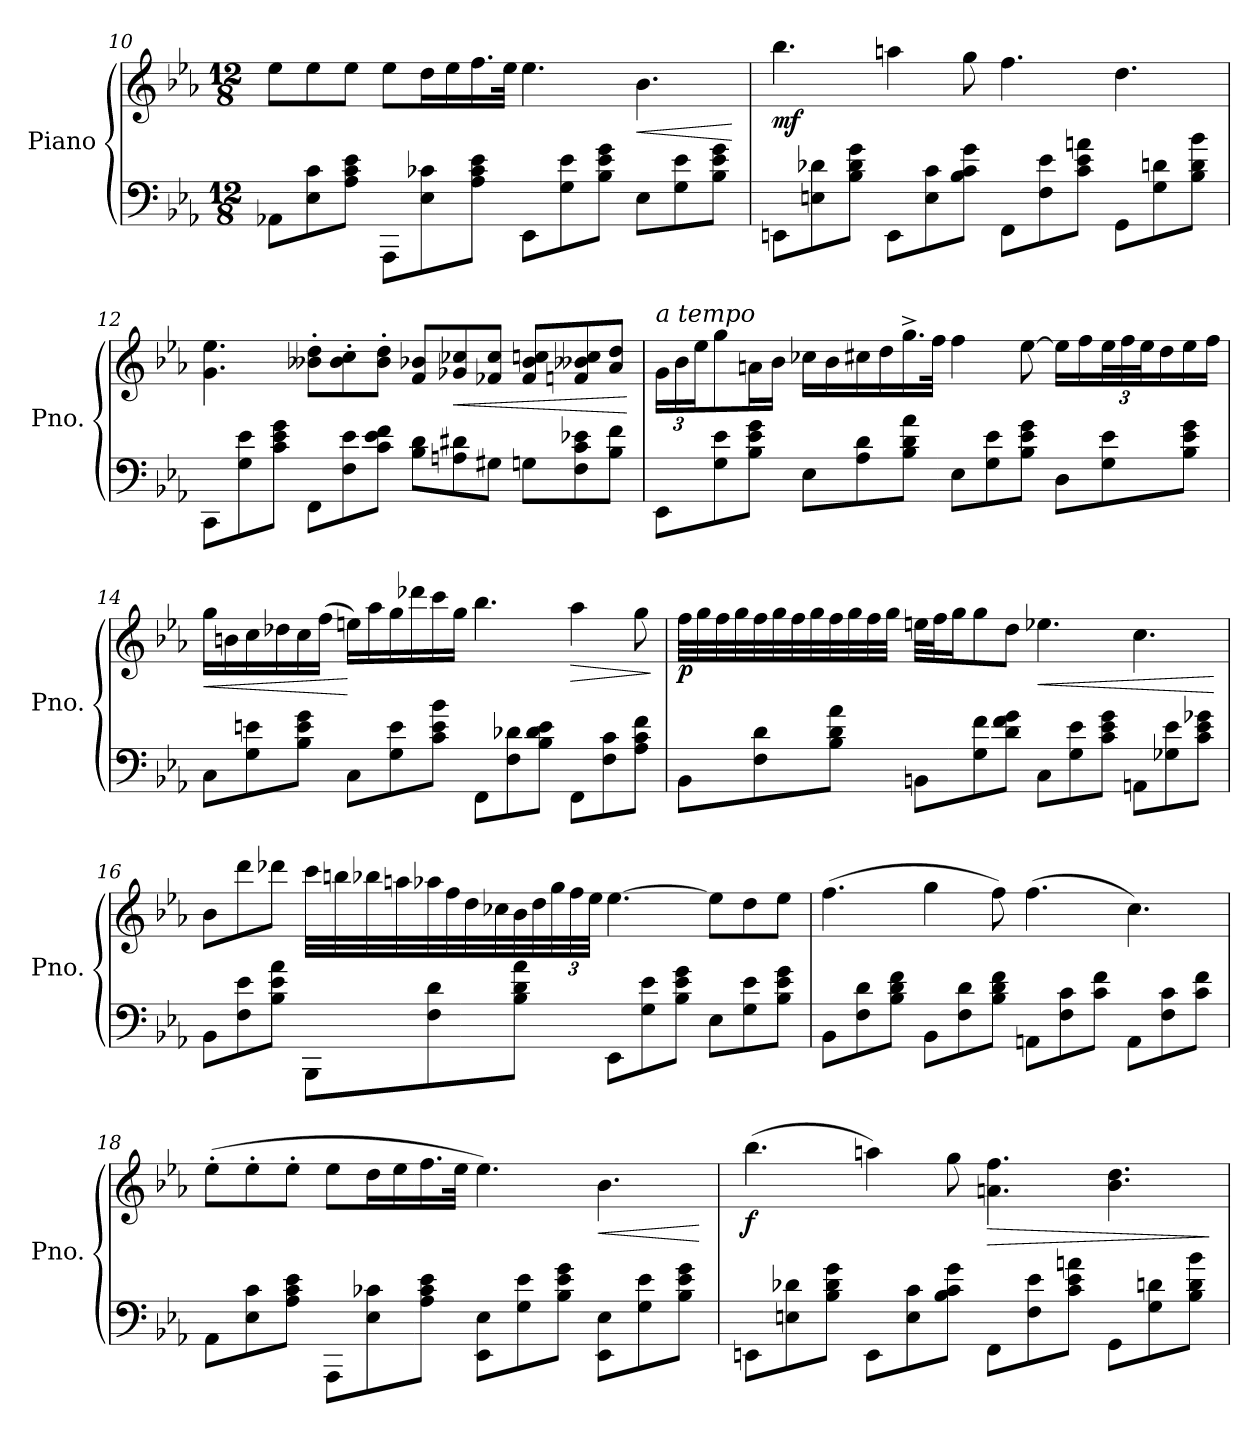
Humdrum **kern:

**kern	**kern	**dynam
*part1	*part1	*part1
*staff2	*staff1	*staff1/2
*I"Piano	*	*
*I'Pno.	*	*
!!LO:LB:g=z
*clefF4	*clefG2	*
*k[b-e-a-]	*k[b-e-a-]	*
*M12/8	*M12/8	*
=10	=10	=10
8AA-X\L	8ee-\L	.
8E-\ 8c\	8ee-\	.
8A-\ 8c\ 8e-\J	8ee-\J	.
8AAA-\L	8ee-\L	.
8E-\ 8c-X\	16dd\L	.
.	16ee-\	.
8A-\ 8c-\ 8e-\J	16.ff\	.
.	32ee-\JJk	.
8EE-\L	4.ee-\	.
8G\ 8e-\	.	.
8B-\ 8e-\ 8g\J	.	.
!	!	!LO:HP:b
8E-\L	4.b-\	<
8G\ 8e-\	.	.
8B-\ 8e-\ 8g\J	.	.
.	.	[
=11	=11	=11
!	!	!LO:DY:b
8EEn\L	4.bb-\	mf
8En\ 8d-X\	.	.
8B-\ 8d-\ 8g\J	.	.
8EE\L	4aan\	.
8E\ 8c\	.	.
8B-\ 8c\ 8g\J	8gg\	.
8FF\L	4.ff\	.
8F\ 8e-\	.	.
8c\ 8e-\ 8an\J	.	.
8GG\L	4.dd\	.
8G\ 8dn\	.	.
8B-\ 8d\ 8b-\J	.	.
!!LO:LB:g=z
=12	=12	=12
8CC\L	4.g\ 4.ee-\	.
8G\ 8e-\	.	.
8c\ 8e-\ 8g\J	.	.
8FF\L	8b--X\' 8dd\'L	.
8F\ 8e-\	8b--\' 8cc\'	.
8c\ 8e-\ 8f\J	8b--\' 8dd\'J	.
8B-\ 8d\L	8f/ 8b-X/L	.
!	!	!LO:HP:b
8An\ 8d#X\	8g-X/ 8cc-X/	<
8G#X\J	8f-X/ 8cc-/J	.
8Gn\L	8f-/ 8b-/ 8ccn/L	.
8F\ 8c\ 8e-X\	8fn/ 8b--X/ 8cc/	.
8B-\ 8f\J	8a-/ 8dd/J	.
.	.	[
=13	=13	=13
*	*Xbrackettup	*
!	!LO:TX:a:i:t=a tempo	!
8EE-\L	24g\LL	.
.	24b-\	.
.	24ee-\J	.
8G\ 8e-\	8gg\	.
8B-\ 8e-\ 8g\J	16an\L	.
.	16b-\JJ	.
8E-\L	16cc-X\LL	.
.	16b-\	.
8A-\ 8d\	16cc#X\	.
.	16dd\	.
8B-\ 8d\ 8a-\J	16.gg^\	.
.	32ff\JJk	.
8E-\L	4ff\	.
8G\ 8e-\	.	.
8B-\ 8e-\ 8g\J	[8ee-\	.
8D\L	16ee-\LL]	.
.	16ff\	.
8G\ 8e-\	48ee-\L	.
.	48ff\	.
.	48ee-\J	.
.	16dd\	.
8B-\ 8e-\ 8g\J	16ee-\	.
.	16ff\JJ	.
!!LO:PB:g=z
=14	=14	=14
!	!	!LO:HP:b
8C\L	16gg\LL	<
.	16bn\	.
8G\ 8en\	16cc\	.
.	16dd-X\	.
8B-\ 8e\ 8g\J	16cc\	.
.	(>16ff\JJ	.
8C\L	16een\LL)	[
.	16aa-\	.
8G\ 8e\	16gg\	.
.	16ddd-X\	.
8c\ 8e\ 8b-\J	16ccc\	.
.	16gg\JJ	.
8FF\L	4.bb-\	.
8F\ 8d-X\	.	.
8B-\ 8d-\ 8e\J	.	.
!	!	!LO:HP:b
8FF\L	4aa-\	>
8F\ 8c\	.	.
8A-\ 8c\ 8f\J	8gg\	.
.	.	]
!!LO:LB:g=z
=15	=15	=15
!	!	!LO:DY:b
8BB-\L	32ff\LLL	p
.	32gg\	.
.	32ff\	.
.	32gg\	.
8F\ 8d\	32ff\	.
.	32gg\	.
.	32ff\	.
.	32gg\	.
8B-\ 8d\ 8a-\J	32ff\	.
.	32gg\	.
.	32ff\	.
.	32gg\JJJ	.
8BBn\L	32een\LLL	.
.	32ff\J	.
.	16gg\J	.
8G\ 8f\	8gg\	.
8d\ 8f\ 8g\J	8dd\J	.
!	!	!LO:HP:b
8C\L	4.ee-X\	<
8G\ 8e-\	.	.
8c\ 8e-\ 8g\J	.	.
8AAn\L	4.cc\	.
8G-X\ 8e-\	.	.
8c\ 8e-\ 8g-X\J	.	.
.	.	[
!!LO:LB:g=z
=16	=16	=16
8BB-\L	8b-\L	.
8F\ 8e-\	8ddd\	.
8B-\ 8e-\ 8a-\J	8ddd-X\J	.
8BBB-\L	32ccc\LLL	.
.	32bbn\	.
.	32bb-X\	.
.	32aan\	.
8F\ 8d\	32aa-X\	.
.	32ff\	.
.	32dd\	.
.	32cc-X\	.
8B-\ 8d\ 8a-\J	32b-\	.
.	32dd\	.
.	48gg\	.
.	48ff\	.
.	48ee-\JJJ	.
8EE-\L	[4.ee-\	.
8G\ 8e-\	.	.
8B-\ 8e-\ 8g\J	.	.
8E-\L	8ee-\L]	.
8G\ 8e-\	8dd\	.
8B-\ 8e-\ 8g\J	8ee-\J	.
!!LO:LB:g=z
=17	=17	=17
8BB-\L	(>4.ff\	.
8F\ 8d\	.	.
8B-\ 8d\ 8f\J	.	.
8BB-\L	4gg\	.
8F\ 8d\	.	.
8B-\ 8d\ 8f\J	8ff\)	.
8AAn\L	(>4.ff\	.
8F\ 8c\	.	.
8c\ 8f\J	.	.
8AA\L	4.cc\)	.
8F\ 8c\	.	.
8c\ 8f\J	.	.
=18	=18	=18
8AA-\L	(>8ee-'\L	.
8E-\ 8c\	8ee-'\	.
8A-\ 8c\ 8e-\J	8ee-'\J	.
8AAA-\L	8ee-\L	.
8E-\ 8c-X\	16dd\L	.
.	16ee-\	.
8A-\ 8c-\ 8e-\J	16.ff\	.
.	32ee-\JJk	.
8EE-\ 8E-\L	4.ee-\)	.
8G\ 8e-\	.	.
8B-\ 8e-\ 8g\J	.	.
!	!	!LO:HP:b
8EE-\ 8E-\L	4.b-\	<
8G\ 8e-\	.	.
8B-\ 8e-\ 8g\J	.	.
.	.	[
!!LO:LB:g=z
=19	=19	=19
!	!	!LO:DY:b
8EEn\L	(>4.bb-\	f
8En\ 8d-X\	.	.
8B-\ 8d-\ 8g\J	.	.
8EE\L	4aan\)	.
8E\ 8c\	.	.
8B-\ 8c\ 8g\J	8gg\	.
!	!	!LO:HP:b
8FF\L	4.an\ 4.ff\	>
8F\ 8e-\	.	.
8c\ 8e-\ 8an\J	.	.
8GG\L	4.b-\ 4.dd\	.
8G\ 8dn\	.	.
8B-\ 8d\ 8b-\J	.	.
.	.	]
=	=	=
*-	*-	*-
